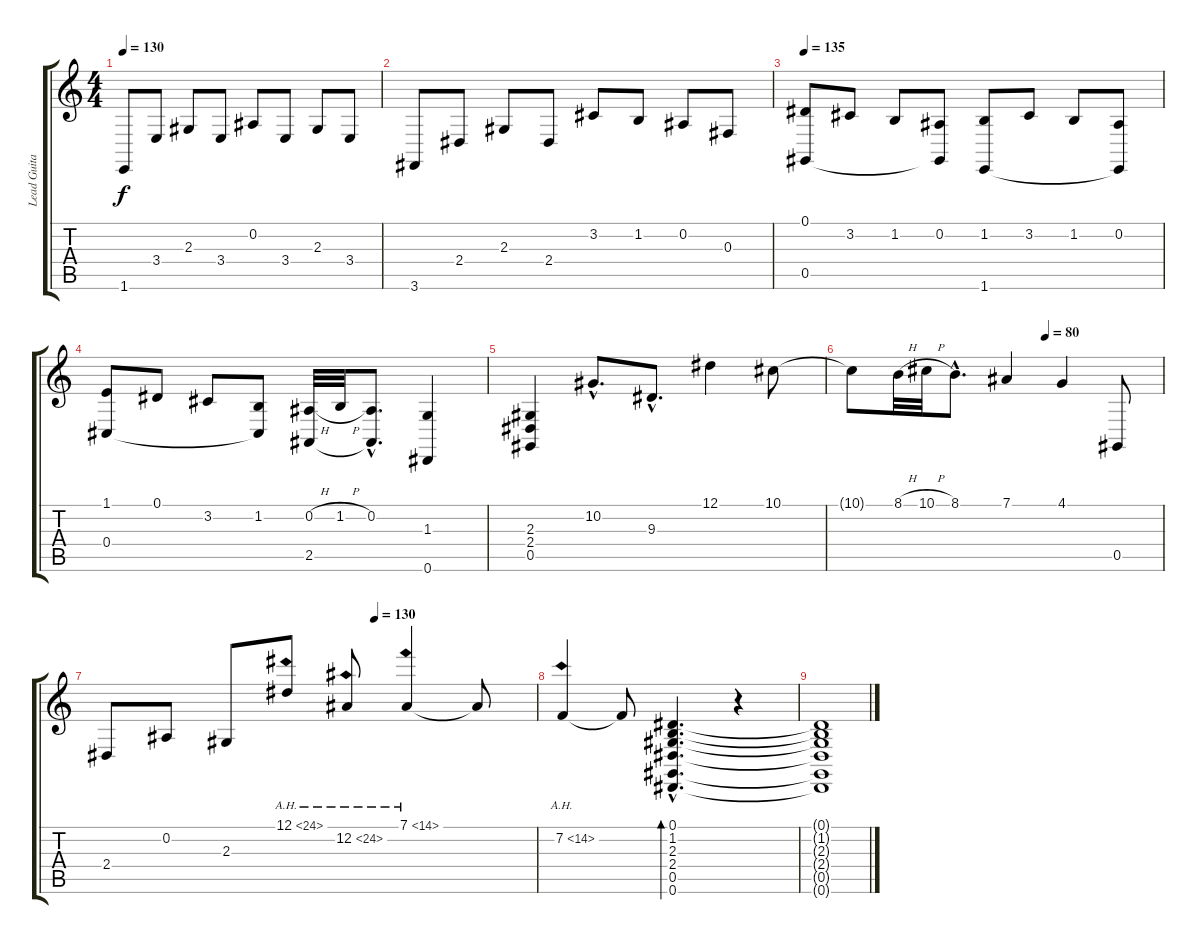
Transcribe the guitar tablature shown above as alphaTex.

\track ("Lead Guitar" "Lead Guita") {instrument electricgrandpiano}
\staff {score tabs}
\tuning (Eb4 Bb3 Gb3 Db3 Ab2 Eb2) {hide}
\ts (4 4)
\tempo 130
\clef g2
\ks c
1.6.8{dy f} 3.4.8 2.3.8 3.4.8 0.2.8 3.4.8 2.3.8 3.4.8 |
3.6.8 2.4.8 2.3.8 2.4.8 3.2.8 1.2.8 0.2.8 0.3.8 |
\tempo 135
(0.1 0.5).8 3.2.8 1.2.8 (0.2 0.5{t}).8 (1.2 1.6).8 3.2.8 1.2.8 (0.2 1.6{t}).8 |
(1.1 0.4).8 0.1.8 3.2.8 (1.2 0.4{t}).8 (0.2{h} 2.5).32 1.2{h}.32 (0.2{hac} 2.5{hac t}).8{d} (1.3 0.6).4 |
(2.3 2.4 0.5).4 10.2{hac}.8{d} 9.3{hac}.8{d} 12.1.4 10.1.8 |
\tempo (80 0.625)
10.1{t}.8 8.1{h}.32 10.1{h}.32 8.1{hac}.8{d} 7.1.4 4.1.4 0.5.8 |
\tempo (130 0.625)
2.4.8 0.2.8 2.3.8 12.1{ah 12}.8 12.2{ah 12}.8 7.1{ah 7}.4 7.1{t}.8 |
7.2{ah 7}.4 7.2{t}.8 (0.1{hac} 1.2{hac} 2.3{hac} 2.4{hac} 0.5{hac} 0.6{hac}).4{d bd 240 volume 0} r.4 |
(0.1{t} 1.2{t} 2.3{t} 2.4{t} 0.5{t} 0.6{t}).1
